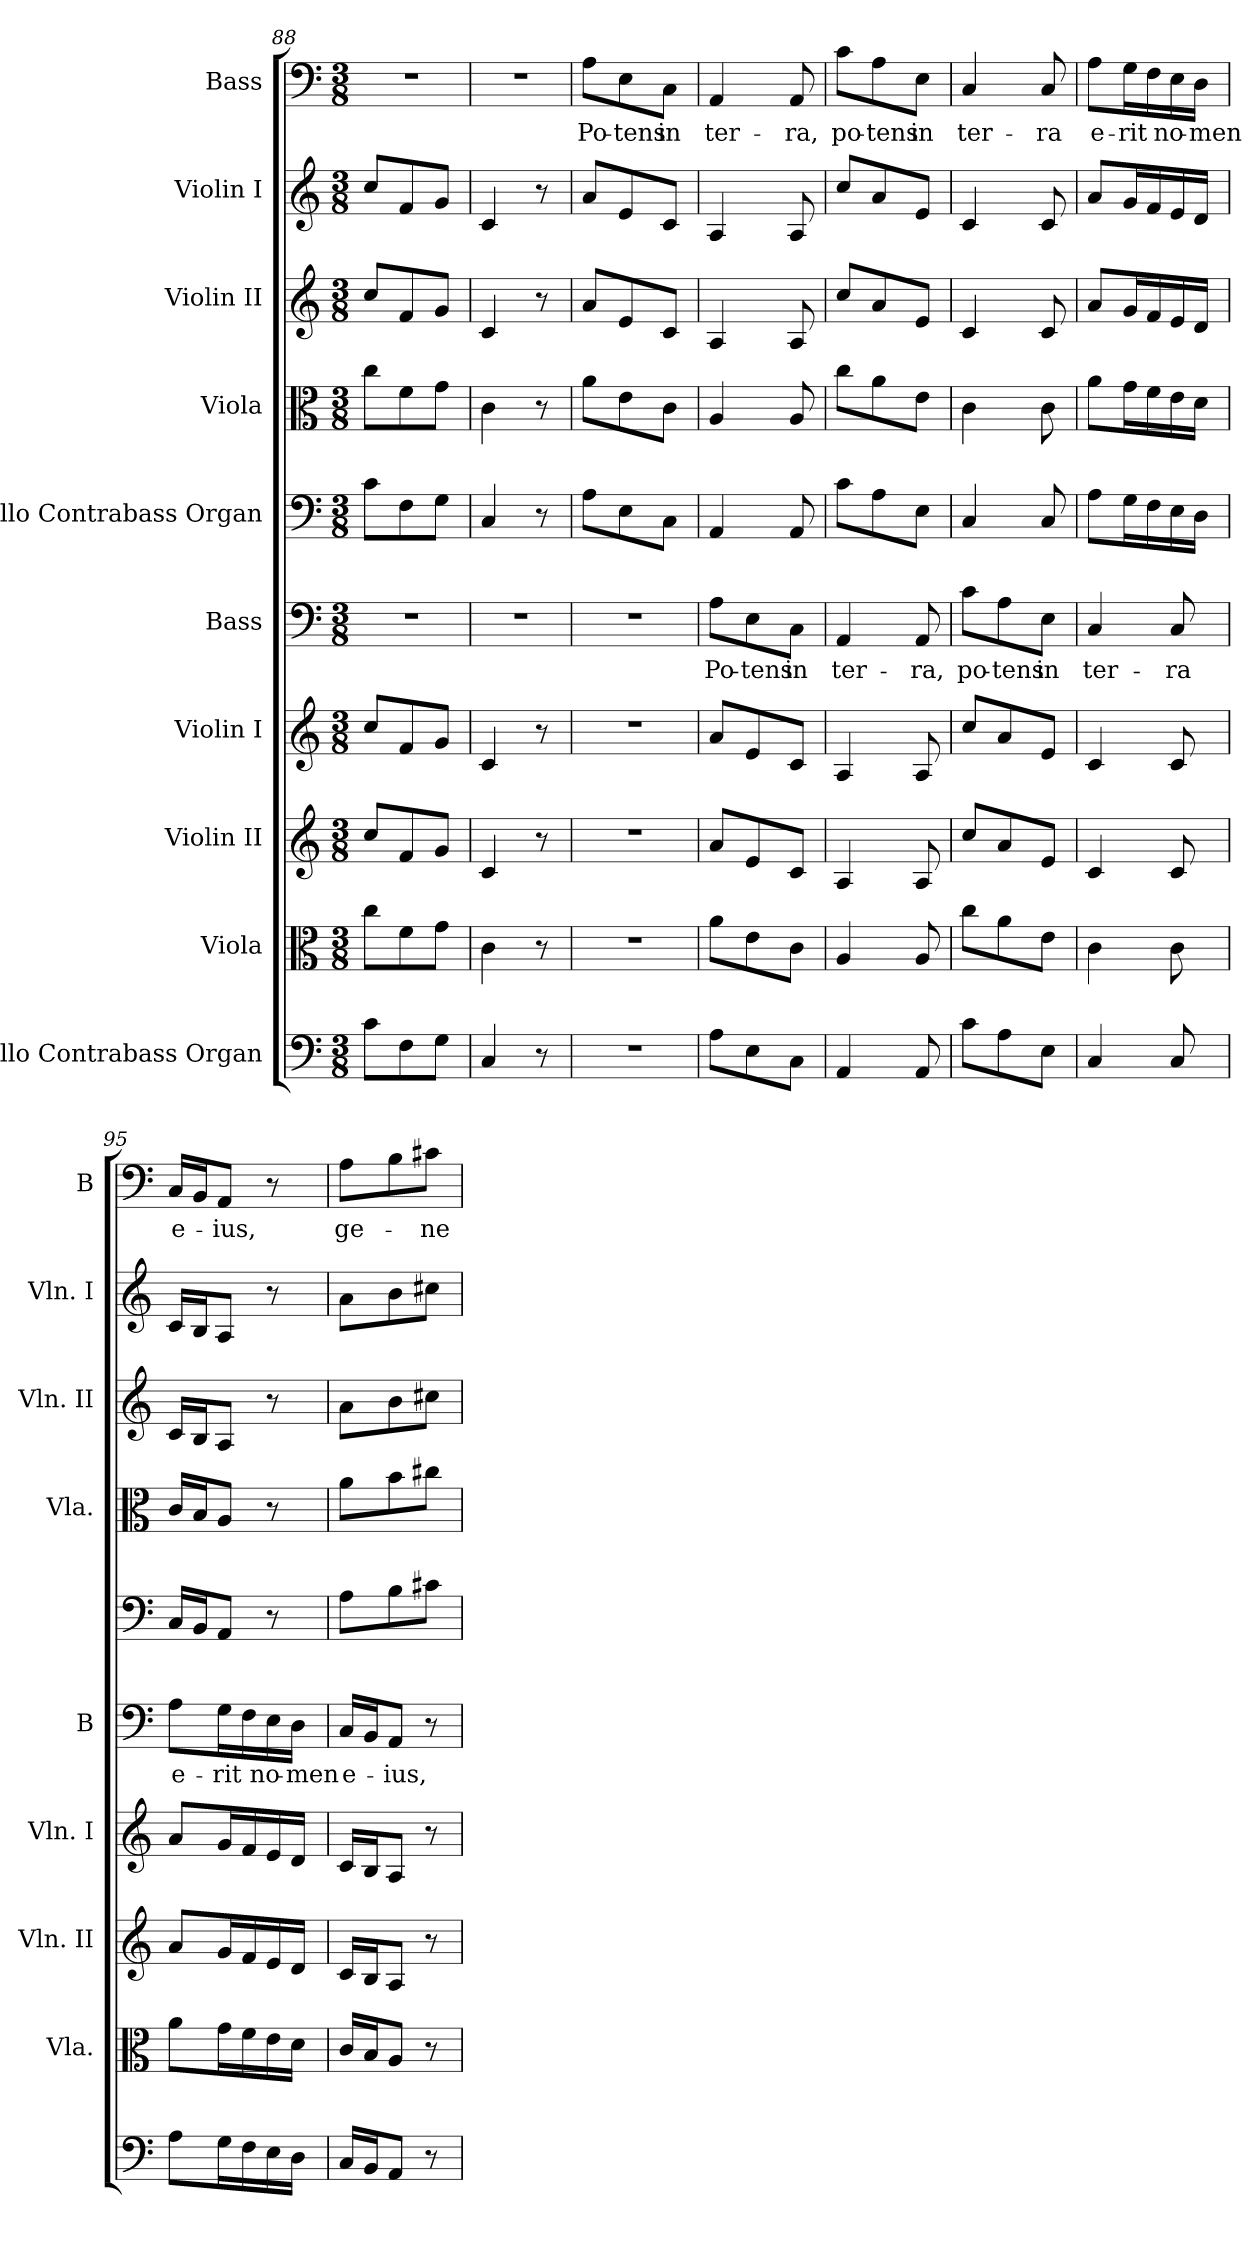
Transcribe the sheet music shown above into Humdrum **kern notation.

**kern	**kern	**kern	**kern	**kern	**text	**kern	**kern	**kern	**kern	**kern	**text
*part10	*part9	*part8	*part7	*part6	*part6	*part5	*part4	*part3	*part2	*part1	*part1
*staff10	*staff9	*staff8	*staff7	*staff6	*staff6	*staff5	*staff4	*staff3	*staff2	*staff1	*staff1
*I"Cello Contrabass Organ	*I"Viola	*I"Violin II	*I"Violin I	*I"Bass	*	*I"Cello Contrabass Organ	*I"Viola	*I"Violin II	*I"Violin I	*I"Bass	*
*	*I'Vla.	*I'Vln. II	*I'Vln. I	*I'B	*	*	*I'Vla.	*I'Vln. II	*I'Vln. I	*I'B	*
*clefF4	*clefC3	*clefG2	*clefG2	*clefF4	*	*clefF4	*clefC3	*clefG2	*clefG2	*clefF4	*
*k[]	*k[]	*k[]	*k[]	*k[]	*	*k[]	*k[]	*k[]	*k[]	*k[]	*
*C:	*C:	*C:	*C:	*C:	*	*C:	*C:	*C:	*C:	*C:	*
*M3/8	*M3/8	*M3/8	*M3/8	*M3/8	*	*M3/8	*M3/8	*M3/8	*M3/8	*M3/8	*
=88	=88	=88	=88	=88	=88	=88	=88	=88	=88	=88	=88
8c\L	8cc\L	8cc/L	8cc/L	4.r	.	8c\L	8cc\L	8cc/L	8cc/L	4.r	.
8F\	8f\	8f/	8f/	.	.	8F\	8f\	8f/	8f/	.	.
8G\J	8g\J	8g/J	8g/J	.	.	8G\J	8g\J	8g/J	8g/J	.	.
=89	=89	=89	=89	=89	=89	=89	=89	=89	=89	=89	=89
4C/	4c\	4c/	4c/	4.r	.	4C/	4c\	4c/	4c/	4.r	.
8r	8r	8r	8r	.	.	8r	8r	8r	8r	.	.
!!LO:PB:g=z
=90	=90	=90	=90	=90	=90	=90	=90	=90	=90	=90	=90
!	!	!	!	!	!	!	!	!	!	!	!LO:LY:b
4.r	4.r	4.r	4.r	4.r	.	8A\L	8a\L	8a/L	8a/L	8A\L	Po-
!	!	!	!	!	!	!	!	!	!	!	!LO:LY:b
.	.	.	.	.	.	8E\	8e\	8e/	8e/	8E\	-tens
!	!	!	!	!	!	!	!	!	!	!	!LO:LY:b
.	.	.	.	.	.	8C\J	8c\J	8c/J	8c/J	8C\J	in
=91	=91	=91	=91	=91	=91	=91	=91	=91	=91	=91	=91
!	!	!	!	!	!LO:LY:b	!	!	!	!	!	!LO:LY:b
8A\L	8a\L	8a/L	8a/L	8A\L	Po-	4AA/	4A/	4A/	4A/	4AA/	ter-
!	!	!	!	!	!LO:LY:b	!	!	!	!	!	!
8E\	8e\	8e/	8e/	8E\	-tens	.	.	.	.	.	.
!	!	!	!	!	!LO:LY:b	!	!	!	!	!	!LO:LY:b
8C\J	8c\J	8c/J	8c/J	8C\J	in	8AA/	8A/	8A/	8A/	8AA/	-ra,
=92	=92	=92	=92	=92	=92	=92	=92	=92	=92	=92	=92
!	!	!	!	!	!LO:LY:b	!	!	!	!	!	!LO:LY:b
4AA/	4A/	4A/	4A/	4AA/	ter-	8c\L	8cc\L	8cc/L	8cc/L	8c\L	po-
!	!	!	!	!	!	!	!	!	!	!	!LO:LY:b
.	.	.	.	.	.	8A\	8a\	8a/	8a/	8A\	-tens
!	!	!	!	!	!LO:LY:b	!	!	!	!	!	!LO:LY:b
8AA/	8A/	8A/	8A/	8AA/	-ra,	8E\J	8e\J	8e/J	8e/J	8E\J	in
=93	=93	=93	=93	=93	=93	=93	=93	=93	=93	=93	=93
!	!	!	!	!	!LO:LY:b	!	!	!	!	!	!LO:LY:b
8c\L	8cc\L	8cc/L	8cc/L	8c\L	po-	4C/	4c\	4c/	4c/	4C/	ter-
!	!	!	!	!	!LO:LY:b	!	!	!	!	!	!
8A\	8a\	8a/	8a/	8A\	-tens	.	.	.	.	.	.
!	!	!	!	!	!LO:LY:b	!	!	!	!	!	!LO:LY:b
8E\J	8e\J	8e/J	8e/J	8E\J	in	8C/	8c\	8c/	8c/	8C/	-ra
=94	=94	=94	=94	=94	=94	=94	=94	=94	=94	=94	=94
!	!	!	!	!	!LO:LY:b	!	!	!	!	!	!LO:LY:b
4C/	4c\	4c/	4c/	4C/	ter-	8A\L	8a\L	8a/L	8a/L	8A\L	e-
!	!	!	!	!	!	!	!	!	!	!	!LO:LY:b
.	.	.	.	.	.	16G\L	16g\L	16g/L	16g/L	16G\L	-rit
.	.	.	.	.	.	16F\	16f\	16f/	16f/	16F\	.
!	!	!	!	!	!LO:LY:b	!	!	!	!	!	!LO:LY:b
8C/	8c\	8c/	8c/	8C/	-ra	16E\	16e\	16e/	16e/	16E\	no-
!	!	!	!	!	!	!	!	!	!	!	!LO:LY:b
.	.	.	.	.	.	16D\JJ	16d\JJ	16d/JJ	16d/JJ	16D\JJ	-men
=95	=95	=95	=95	=95	=95	=95	=95	=95	=95	=95	=95
!	!	!	!	!	!LO:LY:b	!	!	!	!	!	!LO:LY:b
8A\L	8a\L	8a/L	8a/L	8A\L	e-	16C/LL	16c/LL	16c/LL	16c/LL	16C/LL	e-
.	.	.	.	.	.	16BB/J	16B/J	16B/J	16B/J	16BB/J	.
!	!	!	!	!	!LO:LY:b	!	!	!	!	!	!LO:LY:b
16G\L	16g\L	16g/L	16g/L	16G\L	-rit	8AA/J	8A/J	8A/J	8A/J	8AA/J	-ius,
16F\	16f\	16f/	16f/	16F\	.	.	.	.	.	.	.
!	!	!	!	!	!LO:LY:b	!	!	!	!	!	!
16E\	16e\	16e/	16e/	16E\	no-	8r	8r	8r	8r	8r	.
!	!	!	!	!	!LO:LY:b	!	!	!	!	!	!
16D\JJ	16d\JJ	16d/JJ	16d/JJ	16D\JJ	-men	.	.	.	.	.	.
=96	=96	=96	=96	=96	=96	=96	=96	=96	=96	=96	=96
!	!	!	!	!	!LO:LY:b	!	!	!	!	!	!LO:LY:b
16C/LL	16c/LL	16c/LL	16c/LL	16C/LL	e-	8A\L	8a\L	8a\L	8a\L	8A\L	ge-
16BB/J	16B/J	16B/J	16B/J	16BB/J	.	.	.	.	.	.	.
!	!	!	!	!	!LO:LY:b	!	!	!	!	!	!
8AA/J	8A/J	8A/J	8A/J	8AA/J	-ius,	8B\	8b\	8b\	8b\	8B\	.
!	!	!	!	!	!	!	!	!	!	!	!LO:LY:b
8r	8r	8r	8r	8r	.	8c#X\J	8cc#X\J	8cc#X\J	8cc#X\J	8c#X\J	-ne-
=	=	=	=	=	=	=	=	=	=	=	=
*-	*-	*-	*-	*-	*-	*-	*-	*-	*-	*-	*-
